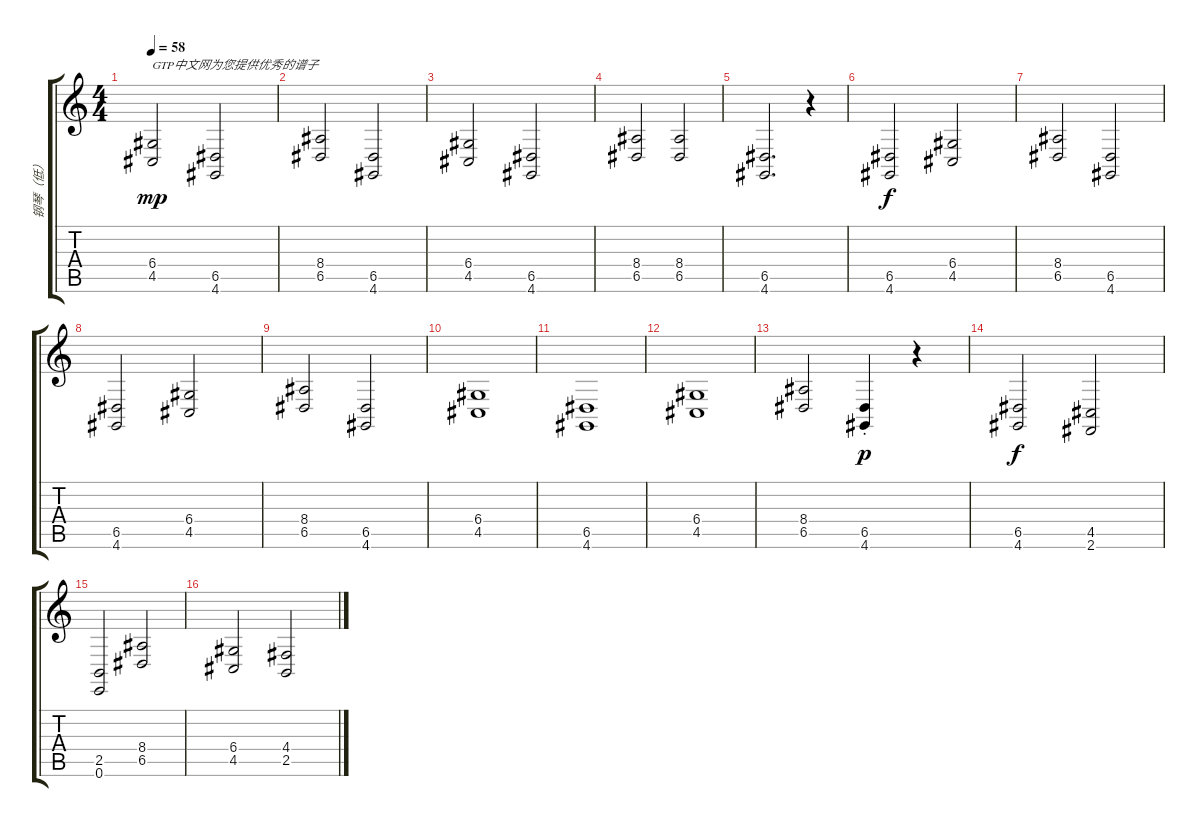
\track ("钢琴（低）" "钢琴（低）") {instrument acousticgrandpiano}
\staff {score tabs}
\tuning (E4 B3 G3 D3 A2 E2) {hide}
\ts (4 4)
\tempo 58
\clef g2
\ks c
(6.4 4.5).2{txt "GTP中文网为您提供优秀的谱子" dy mp instrument acousticgrandpiano} (6.5 4.6).2 |
(8.4 6.5).2 (6.5 4.6).2 |
(6.4 4.5).2 (6.5 4.6).2 |
(8.4 6.5).2 (8.4 6.5).2 |
(6.5 4.6).2{d} r.4 |
(6.5 4.6).2{dy f} (6.4 4.5).2 |
(8.4 6.5).2 (6.5 4.6).2 |
(6.5 4.6).2 (6.4 4.5).2 |
(8.4 6.5).2 (6.5 4.6).2 |
(6.4 4.5).1 |
(6.5 4.6).1 |
(6.4 4.5).1 |
(8.4 6.5).2 (6.5{st} 4.6{st}).4{dy p} r.4 |
(6.5 4.6).2{dy f} (4.5 2.6).2 |
(2.5 0.6).2 (8.4 6.5).2 |
(6.4 4.5).2 (4.4 2.5).2
